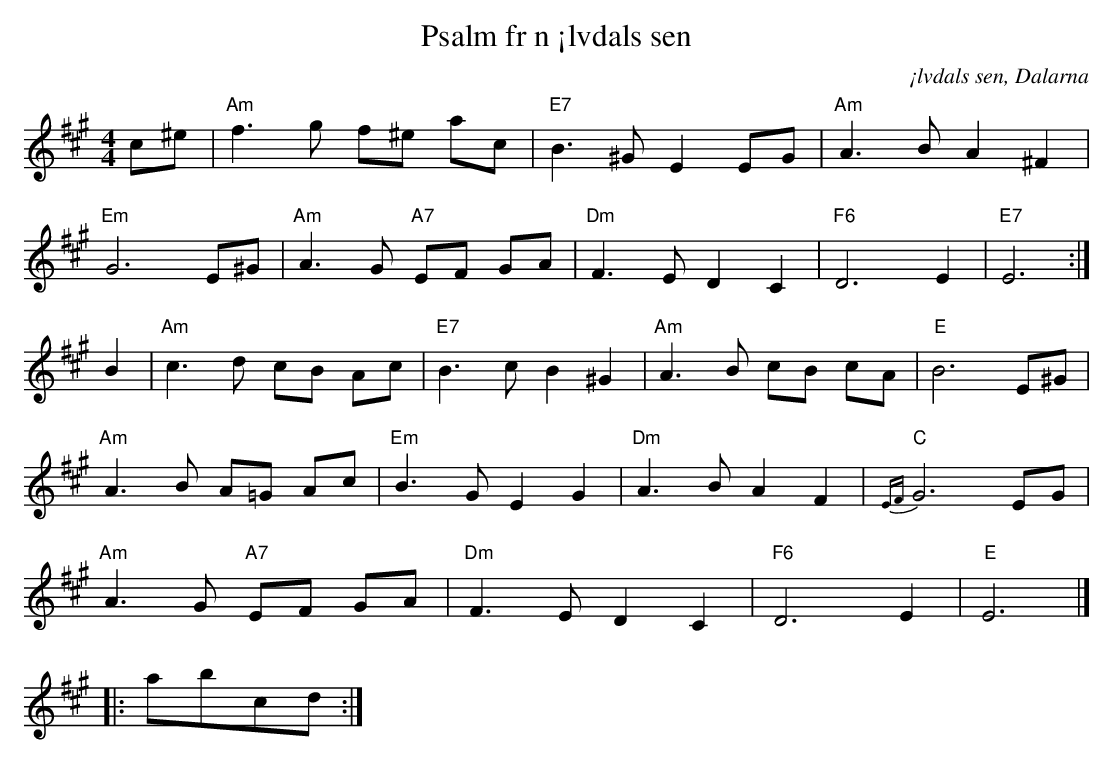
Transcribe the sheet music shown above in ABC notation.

X:1
T:Psalm fr n ¡lvdals sen
O:¡lvdals sen, Dalarna
M:4/4
L:1/8
K:A
c^e | "Am" f3g f^e ac | "E7" B3 ^G E2EG | "Am" A3BA2^F2 |
"Em" G6E^G | "Am" A3G "A7" EF GA | "Dm" F3ED2C2 | "F6" D6E2 | "E7" E6 :|]
B2 | "Am" c3d cB Ac | "E7" B3cB2^G2 | "Am" A3B cB cA | "E" B6E^G |
"Am" A3B A=G Ac| "Em" B3G E2G2| "Dm" A3BA2 F2| "C" {EF}G6EG|
"Am" A3G "A7" EF GA | "Dm" F3ED2C2 | "F6" D6E2 | "E" E6 |]
|: abcd :|
